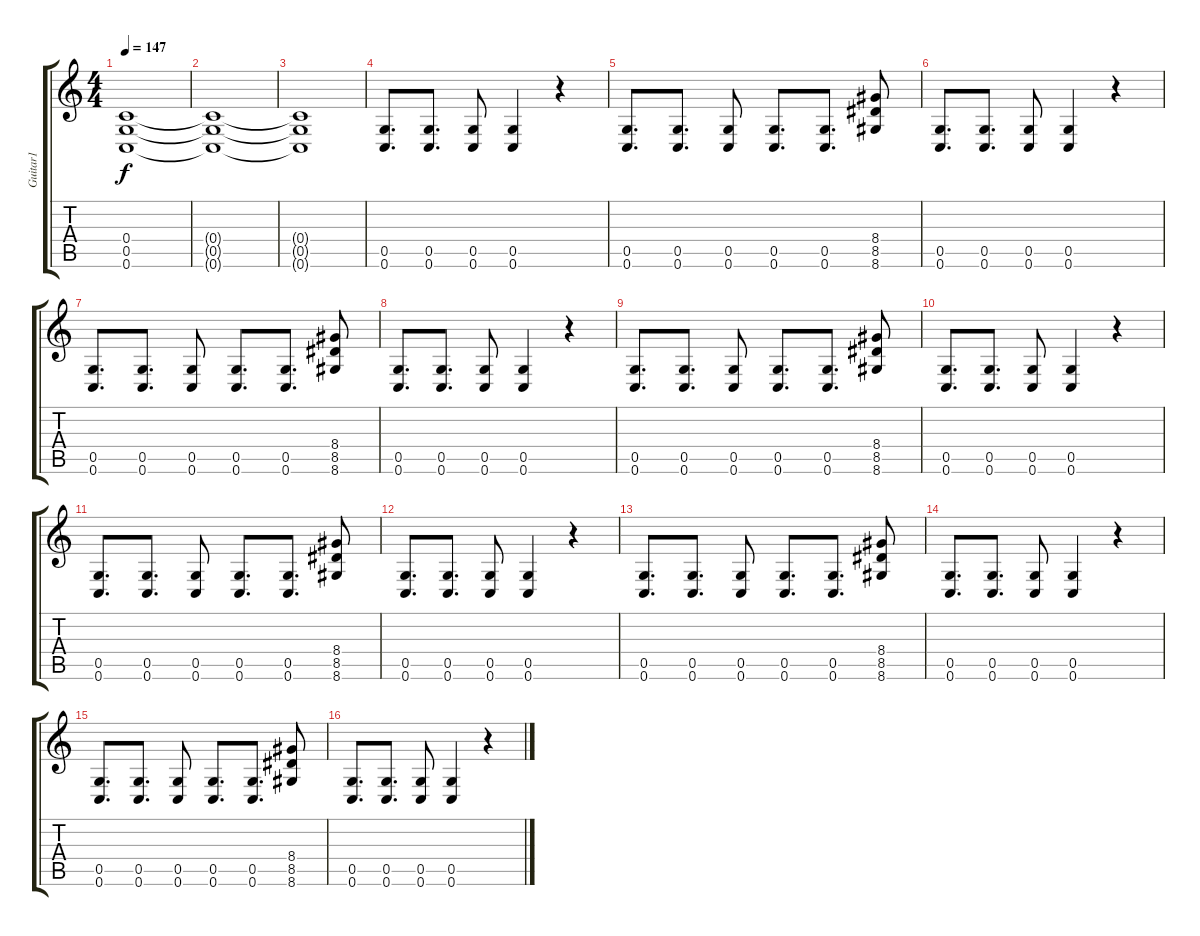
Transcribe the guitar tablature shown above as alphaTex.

\track ("Guitar1" "Guitar1") {instrument distortionguitar}
\staff {score tabs}
\tuning (D4 A3 F3 C3 G2 C2) {hide}
\ts (4 4)
\tempo 147
\clef g2
\ks c
(0.4{t} 0.5{t} 0.6{t}).1{dy f} |
(0.4{t} 0.5{t} 0.6{t}).1 |
(0.4{t} 0.5{t} 0.6{t}).1 |
(0.5 0.6).8{d} (0.5 0.6).8{d} (0.5 0.6).8 (0.5 0.6).4 r.4 |
(0.5 0.6).8{d} (0.5 0.6).8{d} (0.5 0.6).8 (0.5 0.6).8{d} (0.5 0.6).8{d} (8.4 8.5 8.6).8 |
(0.5 0.6).8{d} (0.5 0.6).8{d} (0.5 0.6).8 (0.5 0.6).4 r.4 |
(0.5 0.6).8{d} (0.5 0.6).8{d} (0.5 0.6).8 (0.5 0.6).8{d} (0.5 0.6).8{d} (8.4 8.5 8.6).8 |
(0.5 0.6).8{d} (0.5 0.6).8{d} (0.5 0.6).8 (0.5 0.6).4 r.4 |
(0.5 0.6).8{d} (0.5 0.6).8{d} (0.5 0.6).8 (0.5 0.6).8{d} (0.5 0.6).8{d} (8.4 8.5 8.6).8 |
(0.5 0.6).8{d} (0.5 0.6).8{d} (0.5 0.6).8 (0.5 0.6).4 r.4 |
(0.5 0.6).8{d} (0.5 0.6).8{d} (0.5 0.6).8 (0.5 0.6).8{d} (0.5 0.6).8{d} (8.4 8.5 8.6).8 |
(0.5 0.6).8{d} (0.5 0.6).8{d} (0.5 0.6).8 (0.5 0.6).4 r.4 |
(0.5 0.6).8{d} (0.5 0.6).8{d} (0.5 0.6).8 (0.5 0.6).8{d} (0.5 0.6).8{d} (8.4 8.5 8.6).8 |
(0.5 0.6).8{d} (0.5 0.6).8{d} (0.5 0.6).8 (0.5 0.6).4 r.4 |
(0.5 0.6).8{d} (0.5 0.6).8{d} (0.5 0.6).8 (0.5 0.6).8{d} (0.5 0.6).8{d} (8.4 8.5 8.6).8 |
(0.5 0.6).8{d} (0.5 0.6).8{d} (0.5 0.6).8 (0.5 0.6).4 r.4
